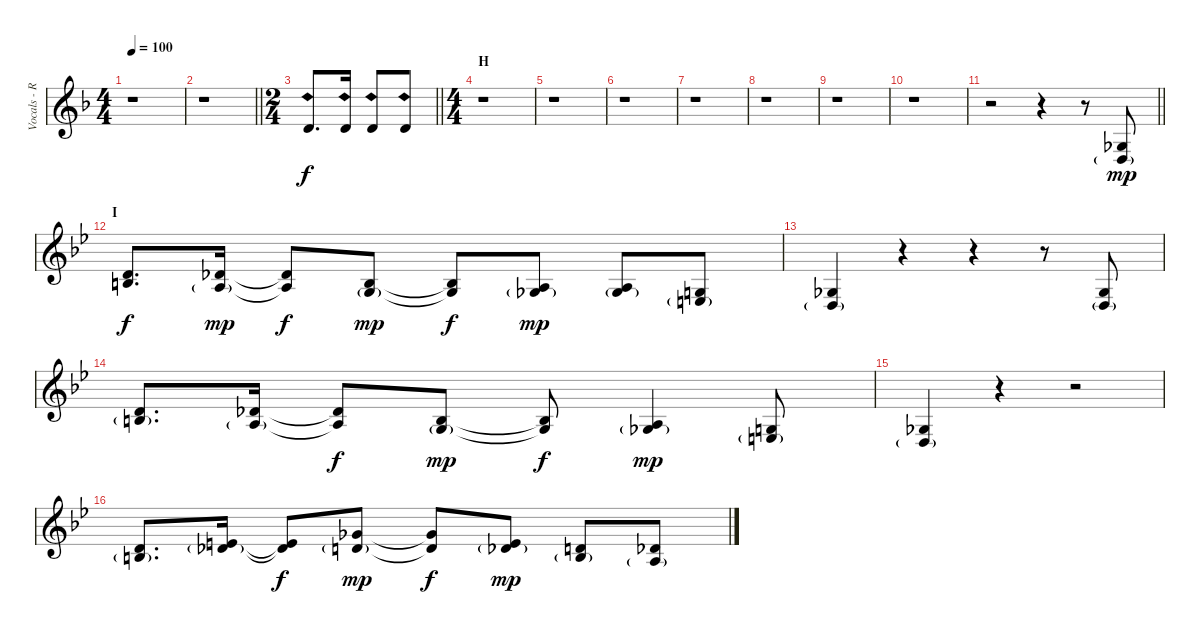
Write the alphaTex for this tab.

\track ("Vocals - Ruki" "Vocals - R") {instrument lead6voice}
\staff {score}
\tuning (Db4 Ab3 E3 B2 Gb2 Db2) {hide}
\ts (4 4)
\tempo 100
\clef g2
\ks f
r.1{dy f} |
\barLineRight lightlight
r.1 |
\ts (2 4)
\barLineRight lightlight
1.1{sh 12}.8{d} 1.1{sh 12}.16 1.1{sh 12}.8 1.1{sh 12}.8 |
\ts (4 4)
\section ("" "H")
r.1 |
r.1 |
r.1 |
r.1 |
r.1 |
r.1 |
r.1 |
\barLineRight lightlight
r.2 r.4 r.8 (2.3 3.4{g}).8{dy mp} |
\section ("" "I")
\ks bb
(1.1 3.2).8{d dy f} (0.1 1.2{g}).16{dy mp} (0.1{t} 1.2{t}).8{dy f} (3.2 3.3{g}).8{dy mp} (3.2{t} 3.3{t}).8{dy f} (1.2 2.3{g}).8{dy mp} (1.2 2.3{g}).8 (3.3 5.4{g}).8 |
(2.3 3.4{g}).4 r.4 r.4 r.8 (2.3 3.4{g}).8 |
(1.1 3.2{g}).8{d} (0.1 1.2{g}).16 (0.1{t} 1.2{t}).8{dy f} (3.2 3.3{g}).8{dy mp} (3.2{t} 3.3{t}).8{dy f} (1.2 2.3{g}).4{dy mp} (3.3 5.4{g}).8 |
(2.3 3.4{g}).4 r.4 r.2 |
(1.1 3.2{g}).8{d} (3.1 5.2{g}).16 (3.1{t} 5.2{t}).8{dy f} (5.1 6.2{g}).8{dy mp} (5.1{t} 6.2{t}).8{dy f} (3.1 5.2{g}).8{dy mp} (1.1 3.2{g}).8 (0.1 1.2{g}).8
